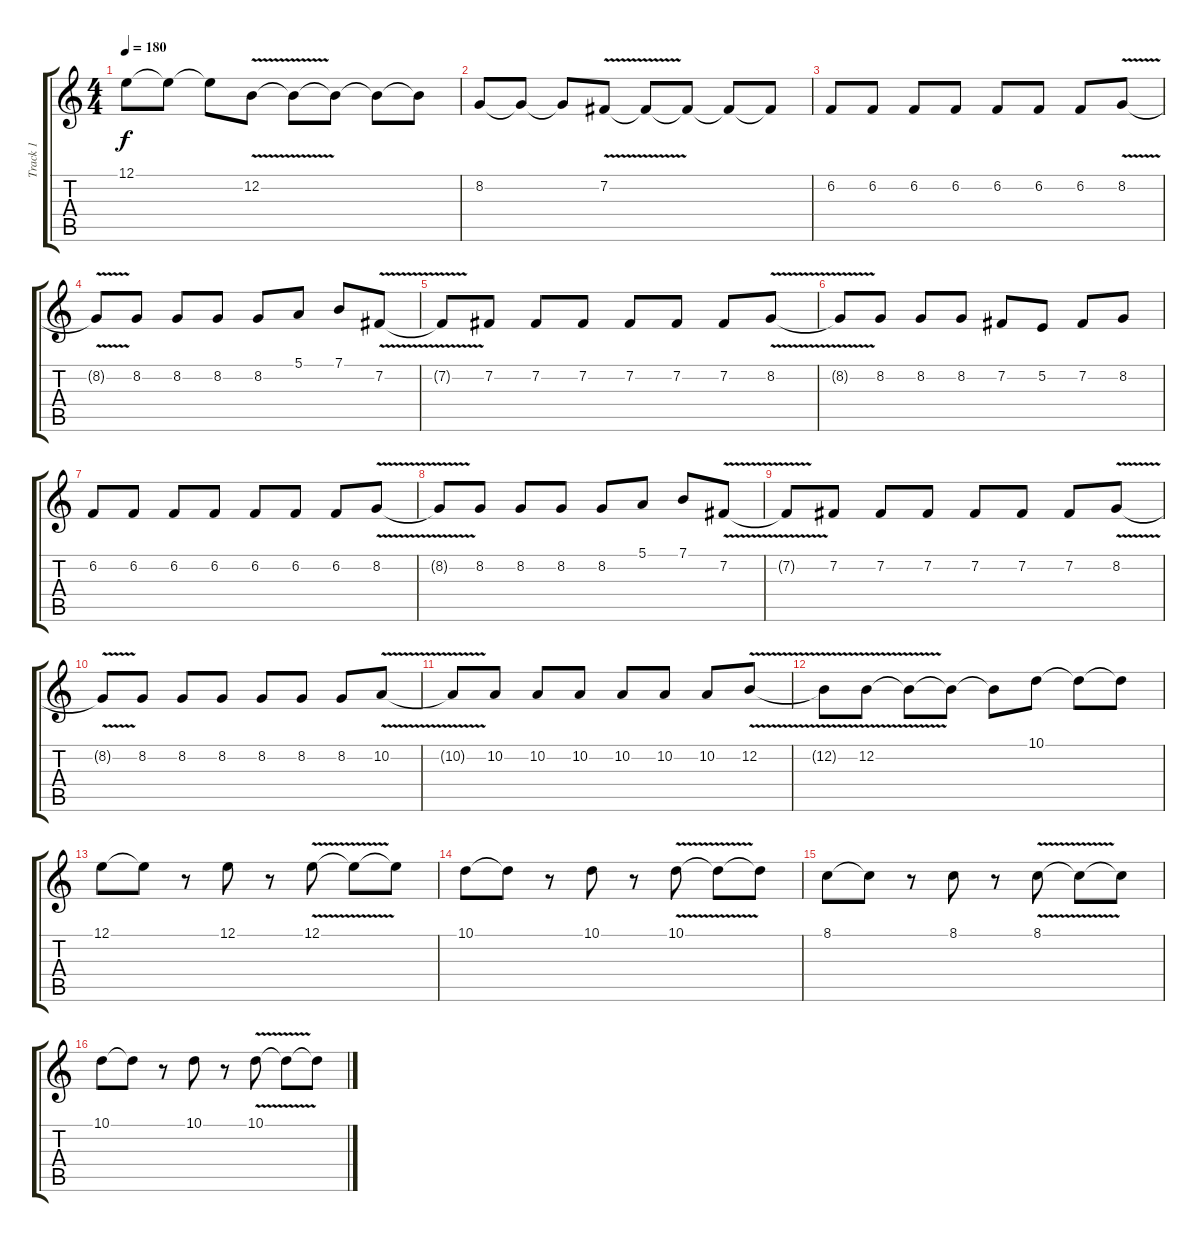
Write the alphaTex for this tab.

\track ("Track 1" "Track 1") {instrument lead5charang}
\staff {score tabs}
\tuning (E4 B3 G3 D3 A2 E2) {hide}
\ts (4 4)
\tempo 180
\clef g2
\ks c
12.1.8{dy f} 12.1{t}.8 12.1{t}.8 12.2{v}.8 12.2{t}.8 12.2{t}.8 12.2{t}.8 12.2{t}.8 |
8.2.8 8.2{t}.8 8.2{t}.8 7.2{v}.8 7.2{t}.8 7.2{t}.8 7.2{t}.8 7.2{t}.8 |
6.2.8 6.2.8 6.2.8 6.2.8 6.2.8 6.2.8 6.2.8 8.2{v}.8 |
8.2{t}.8 8.2.8 8.2.8 8.2.8 8.2.8 5.1.8 7.1.8 7.2{v}.8 |
7.2{t}.8 7.2.8 7.2.8 7.2.8 7.2.8 7.2.8 7.2.8 8.2{v}.8 |
8.2{t}.8 8.2.8 8.2.8 8.2.8 7.2.8 5.2.8 7.2.8 8.2.8 |
6.2.8 6.2.8 6.2.8 6.2.8 6.2.8 6.2.8 6.2.8 8.2{v}.8 |
8.2{t}.8 8.2.8 8.2.8 8.2.8 8.2.8 5.1.8 7.1.8 7.2{v}.8 |
7.2{t}.8 7.2.8 7.2.8 7.2.8 7.2.8 7.2.8 7.2.8 8.2{v}.8 |
8.2{t}.8 8.2.8 8.2.8 8.2.8 8.2.8 8.2.8 8.2.8 10.2{v}.8 |
10.2{t}.8 10.2.8 10.2.8 10.2.8 10.2.8 10.2.8 10.2.8 12.2{v}.8 |
12.2{t}.8 12.2{v}.8 12.2{t}.8 12.2{t}.8 12.2{t}.8 10.1.8 10.1{t}.8 10.1{t}.8 |
12.1.8 12.1{t}.8 r.8 12.1.8 r.8 12.1{v}.8 12.1{t}.8 12.1{t}.8 |
10.1.8 10.1{t}.8 r.8 10.1.8 r.8 10.1{v}.8 10.1{t}.8 10.1{t}.8 |
8.1.8 8.1{t}.8 r.8 8.1.8 r.8 8.1{v}.8 8.1{t}.8 8.1{t}.8 |
10.1.8 10.1{t}.8 r.8 10.1.8 r.8 10.1{v}.8 10.1{t}.8 10.1{t}.8
